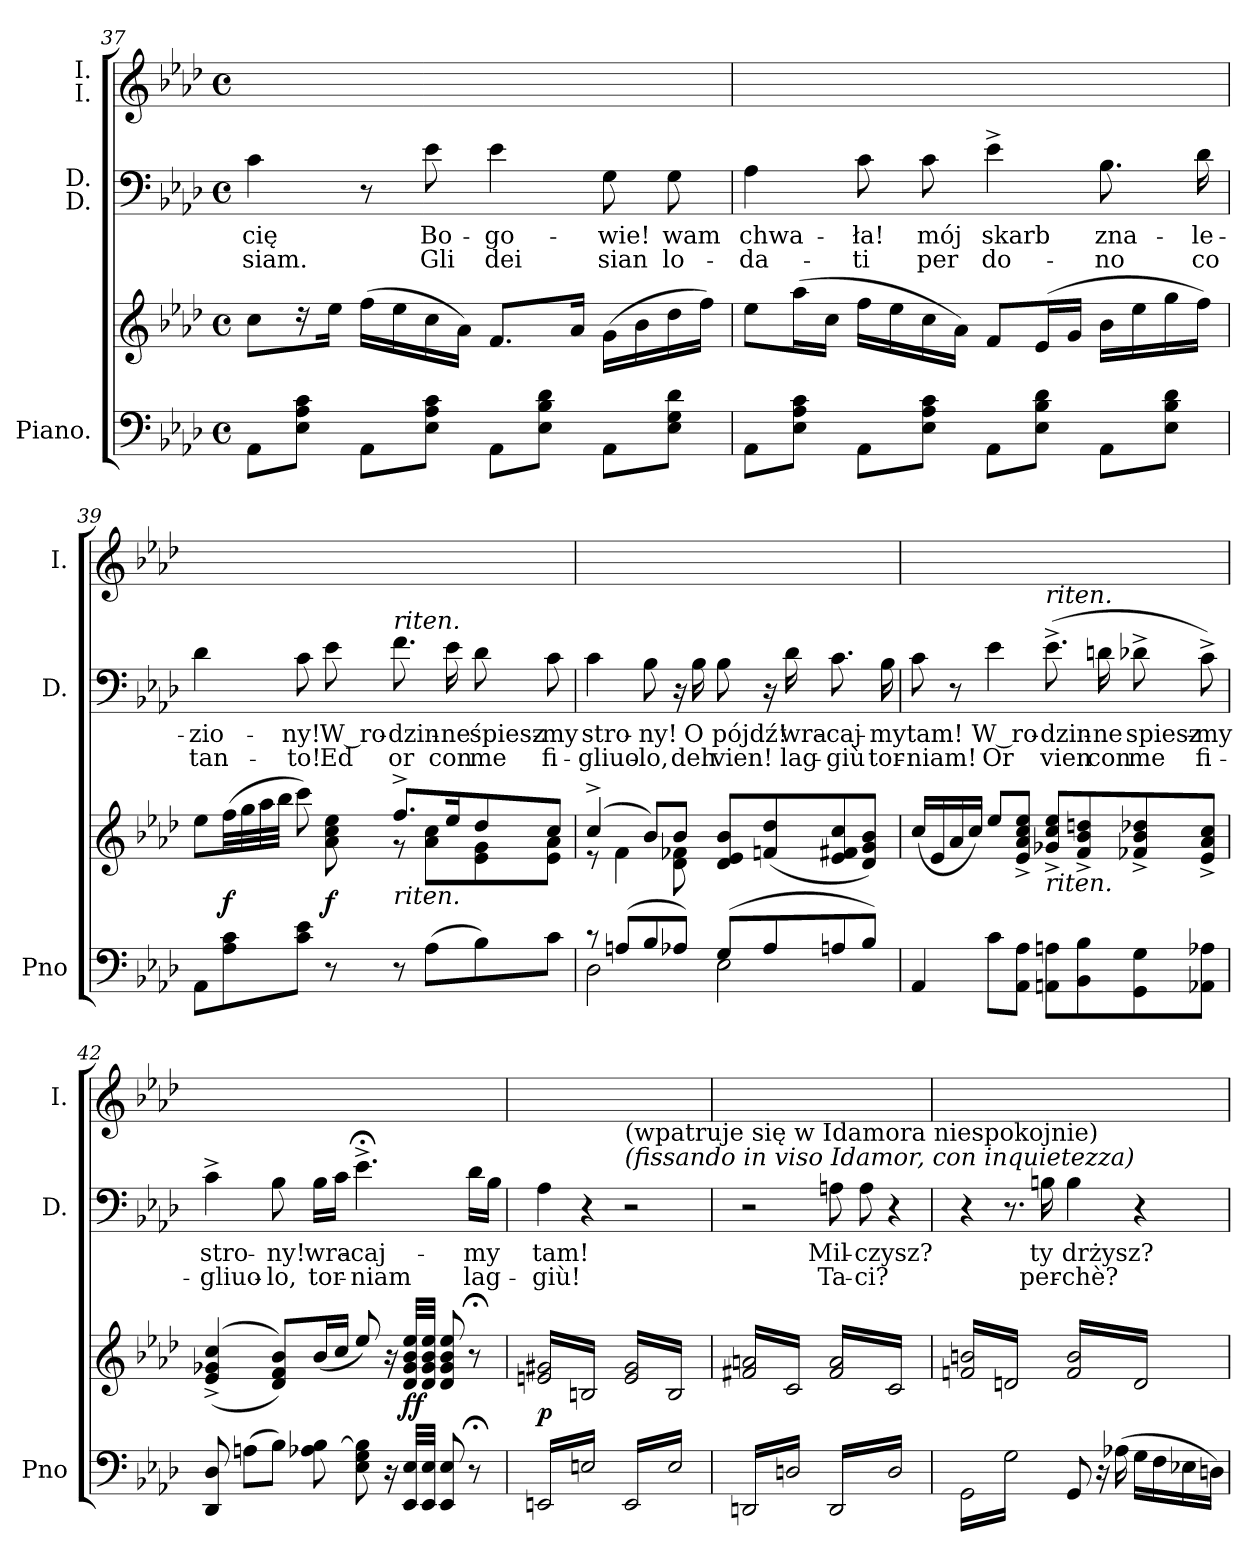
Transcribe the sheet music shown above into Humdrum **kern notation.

**kern	**kern	**dynam	**kern	**text	**text	**kern
*part3	*part3	*part3	*part2	*part2	*part2	*part1
*staff4	*staff3	*staff3/4	*staff2	*staff2	*staff2	*staff1
*I"Piano.	*	*	*I"D.\nD.	*	*	*I"I.\nI.
*I'Pno	*	*	*I'D.	*	*	*I'I.
*clefF4	*clefG2	*	*clefF4	*	*	*clefG2
*	*	*	*	*	*	*ITrd8c12
*k[b-e-a-d-]	*k[b-e-a-d-]	*	*k[b-e-a-d-]	*	*	*k[b-e-a-d-]
*M4/4	*M4/4	*	*M4/4	*	*	*M4/4
*met(c)	*met(c)	*	*met(c)	*	*	*met(c)
=37	=37	=37	=37	=37	=37	=37
8AA-\L	8cc\L	.	4c\	cię	siam.	1ryy
8E-\ 8A-\ 8c\J	16r	.	.	.	.	.
.	16ee-\Jk	.	.	.	.	.
8AA-\L	(16ff\LL	.	8r	.	.	.
.	16ee-\	.	.	.	.	.
8E-\ 8A-\ 8c\J	16cc\	.	8e-\	Bo-	Gli	.
.	16a-\JJ)	.	.	.	.	.
8AA-\L	8.f/L	.	4e-\	-go-	dei	.
8E-\ 8B-\ 8d-\J	.	.	.	.	.	.
.	16a-/Jk	.	.	.	.	.
8AA-\L	(16g\LL	.	8G\	-wie!	sian	.
.	16b-\	.	.	.	.	.
8E-\ 8G\ 8d-\J	16dd-\	.	8G\	wam	lo-	.
.	16ff\JJ)	.	.	.	.	.
=38	=38	=38	=38	=38	=38	=38
8AA-\L	8ee-\L	.	4A-\	chwa-	-da-	1ryy
8E-\ 8A-\ 8c\J	(16aa-\L	.	.	.	.	.
.	16cc\JJ	.	.	.	.	.
8AA-\L	16ff\LL	.	8c\	-ła!	-ti	.
.	16ee-\	.	.	.	.	.
8E-\ 8A-\ 8c\J	16cc\	.	8c\	mój	per	.
.	16a-\JJ)	.	.	.	.	.
8AA-\L	8f/L	.	4e-^\	skarb	do-	.
8E-\ 8B-\ 8d-\J	(16e-/L	.	.	.	.	.
.	16g/JJ	.	.	.	.	.
8AA-\L	16b-\LL	.	8.B-\	zna-	-no	.
.	16ee-\	.	.	.	.	.
8E-\ 8B-\ 8d-\J	16gg\	.	.	.	.	.
.	16ff\JJ)	.	16d-\	-le-	co	.
=39	=39	=39	=39	=39	=39	=39
*	*^	*	*	*	*	*
8AA-\L	8ee-\L	2ryy	.	4d-\	-zio-	tan-	1ryy
8A-\ 8c\	(32ff\LL	.	f	.	.	.	.
.	32gg\	.	.	.	.	.	.
.	32aa-\	.	.	.	.	.	.
.	32bb-\JJJ	.	.	.	.	.	.
8c\ 8e-\J	8ccc\)	.	.	8c\	-ny!	-to!	.
8r	8a-\ 8cc\ 8ee-\	.	f	8e-\	W_ro-	Ed	.
!	!	!	!	!LO:TX:a:i:t=riten.	!	!	!
!	!LO:TX:b:i:t=riten.	!	!	!	!	!	!
8r	8.ff^/L	8r	.	8.f\	-dzin-	or	.
(8A-\L	.	8a-\ 8cc\L	.	.	.	.	.
.	16ee-/K	.	.	16e-\	-ne	con	.
8B-\)	8dd-/	8e-\ 8g\	.	8d-\	śpiesz-	me	.
8c\J	8cc/J	8e-\ 8a-\J	.	8c\	-my	fi-	.
=40	=40	=40	=40	=40	=40	=40	=40
*^	*	*	*	*	*	*	*
8r	2D-\	(4cc^/	8r	.	4c\	stro-	-gliuo-	1ryy
(8An/L	.	.	4f\	.	.	.	.	.
8B-/	.	8b-/L)	.	.	8B-\	-ny!	-lo,	.
8A-X/J)	.	8b-/J	8d-\ 8f-X\	.	16r	.	.	.
.	.	.	.	.	16B-\	O	deh	.
(8G/L	2E-\	8d-/ 8e-/ 8b-/L	2ryy	.	8B-\	pójdź!	vien!	.
8A-/	.	(8fn/ 8dd-/	.	.	16r	.	.	.
.	.	.	.	.	16d-\	wra-	lag-	.
8An/	.	8e-/ 8f#X/ 8cc/	.	.	8.c\	-caj-	-giù	.
8B-/J)	.	8d-/ 8g/ 8b-/J)	.	.	.	.	.	.
.	.	.	.	.	16B-\	-my	tor-	.
*v	*v	*	*	*	*	*	*	*
*	*v	*v	*	*	*	*	*
=41	=41	=41	=41	=41	=41	=41
4AA-/	(16cc/LL	.	8c\	tam!	-niam!	1ryy
.	16e-/	.	.	.	.	.
.	16a-/	.	8r	.	.	.
.	16cc/JJ)	.	.	.	.	.
8c\L	8ee-/L	.	4e-\	W_ro-	Or	.
8AA-\ 8A-\J	8e-^/ 8a-^/ 8cc^/ 8ee-^/J	.	.	.	.	.
!	!	!	!LO:TX:a:i:t=riten.	!	!	!
!	!LO:TX:b:i:t=riten.	!	!	!	!	!
8AAn\ 8An\L	8g-X^/ 8cc^/ 8ee-^/L	.	(8.e-^\	-dzin-	vien	.
8BB-\ 8B-\	8f^/ 8b-^/ 8ddn^/	.	.	.	.	.
.	.	.	16dn\	-ne	con	.
8GG\ 8G\	8f-X^/ 8b-^/ 8dd-X^/	.	8d-X^\	spiesz-	me	.
8AA-X\ 8A-X\J	8e-^/ 8a-^/ 8cc^/J	.	8c^\)	-my	fi-	.
=42	=42	=42	=42	=42	=42	=42
8DD-/ 8D-/	(<(>4e-^/ 4g-X^/ 4cc^/	.	4c^\	stro-	-gliuo-	1ryy
(8An\L	.	.	.	.	.	.
8B-\J)	8d-/ 8f/ 8b-/L))	.	8B-\	-ny!	-lo,	.
8A-X\ [8B-\	(>16b-/L	.	16B-\LL	wra-	tor-	.
.	16cc/JJ	.	16c\JJ	.	.	.
8E-\ 8G\ 8B-]\	8ee-/)	.	4.e-;<^\	-caj-	-niam	.
16r	16r	.	.	.	.	.
32EE-/ 32E-/LLL	32d-/ 32g-/ 32b-/ 32ee-/LLL	ff	.	.	.	.
32EE-/ 32E-/JJJ	32d-/ 32g-/ 32b-/ 32ee-/JJJ	.	.	.	.	.
8EE-/ 8E-/	8d-/ 8g-/ 8b-/ 8ee-/	.	.	.	.	.
8r;<	8r;<	.	16d-\LL	-my	lag-	.
.	.	.	16B-\JJ	.	.	.
=43	=43	=43	=43	=43	=43	=43
!	!LO:TX:a:B:rj:t=89	!	!	!	!	!
*tremolo	*	*	*	*	*	*
*	*tremolo	*	*	*	*	*
16EEn/LL	16en/ 16g#X/LL	p	4A-\	tam!	-giù!	1ryy
16En/	16Bn/	.	.	.	.	.
16EEn/	16en/ 16g#X/	.	.	.	.	.
16En/	16Bn/	.	.	.	.	.
16EEn/	16en/ 16g#X/	.	4r	.	.	.
16En/	16Bn/	.	.	.	.	.
16EEn/	16en/ 16g#X/	.	.	.	.	.
16En/JJ	16Bn/JJ	.	.	.	.	.
!	!	!	!LO:TX:a:i:t=(fissando in viso Idamor, con inquietezza)	!	!	!
!	!	!	!LO:TX:a:t=(wpatruje się w&nbsp;Idamora niespokojnie)	!	!	!
16EE/LL	16e/ 16g#/LL	.	2r	.	.	.
16E/	16B/	.	.	.	.	.
16EE/	16e/ 16g#/	.	.	.	.	.
16E/	16B/	.	.	.	.	.
16EE/	16e/ 16g#/	.	.	.	.	.
16E/	16B/	.	.	.	.	.
16EE/	16e/ 16g#/	.	.	.	.	.
16E/JJ	16B/JJ	.	.	.	.	.
=44	=44	=44	=44	=44	=44	=44
16DDn/LL	16f#X/ 16an/LL	.	2r	.	.	1ryy
16Dn/	16c/	.	.	.	.	.
16DDn/	16f#X/ 16an/	.	.	.	.	.
16Dn/	16c/	.	.	.	.	.
16DDn/	16f#X/ 16an/	.	.	.	.	.
16Dn/	16c/	.	.	.	.	.
16DDn/	16f#X/ 16an/	.	.	.	.	.
16Dn/JJ	16c/JJ	.	.	.	.	.
16DD/LL	16f#/ 16a/LL	.	8An\	Mil-	Ta-	.
16D/	16c/	.	.	.	.	.
16DD/	16f#/ 16a/	.	8A\	-czysz?	-ci?	.
16D/	16c/	.	.	.	.	.
16DD/	16f#/ 16a/	.	4r	.	.	.
16D/	16c/	.	.	.	.	.
16DD/	16f#/ 16a/	.	.	.	.	.
16D/JJ	16c/JJ	.	.	.	.	.
=45	=45	=45	=45	=45	=45	=45
16GG\LL	16fn/ 16bn/LL	.	4r	.	.	1ryy
16G\	16dn/	.	.	.	.	.
16GG\	16fn/ 16bn/	.	.	.	.	.
16G\	16dn/	.	.	.	.	.
16GG\	16fn/ 16bn/	.	8.r	.	.	.
16G\	16dn/	.	.	.	.	.
16GG\	16fn/ 16bn/	.	.	.	.	.
16G\JJ	16dn/JJ	.	16Bn\	ty	per-	.
*Xtremolo	*	*	*	*	*	*
8GG/	16f/ 16b/LL	.	4B\	drżysz?	-chè?	.
.	16d/	.	.	.	.	.
16r	16f/ 16b/	.	.	.	.	.
(16A-X\	16d/	.	.	.	.	.
16G\LL	16f/ 16b/	.	4r	.	.	.
16F\	16d/	.	.	.	.	.
16E-X\	16f/ 16b/	.	.	.	.	.
16Dn\JJ)	16d/JJ	.	.	.	.	.
*	*Xtremolo	*	*	*	*	*
.	.	.	.	.	.	.
.	.	.	.	.	.	.
.	.	.	.	.	.	.
.	.	.	.	.	.	.
=	=	=	=	=	=	=
*-	*-	*-	*-	*-	*-	*-
